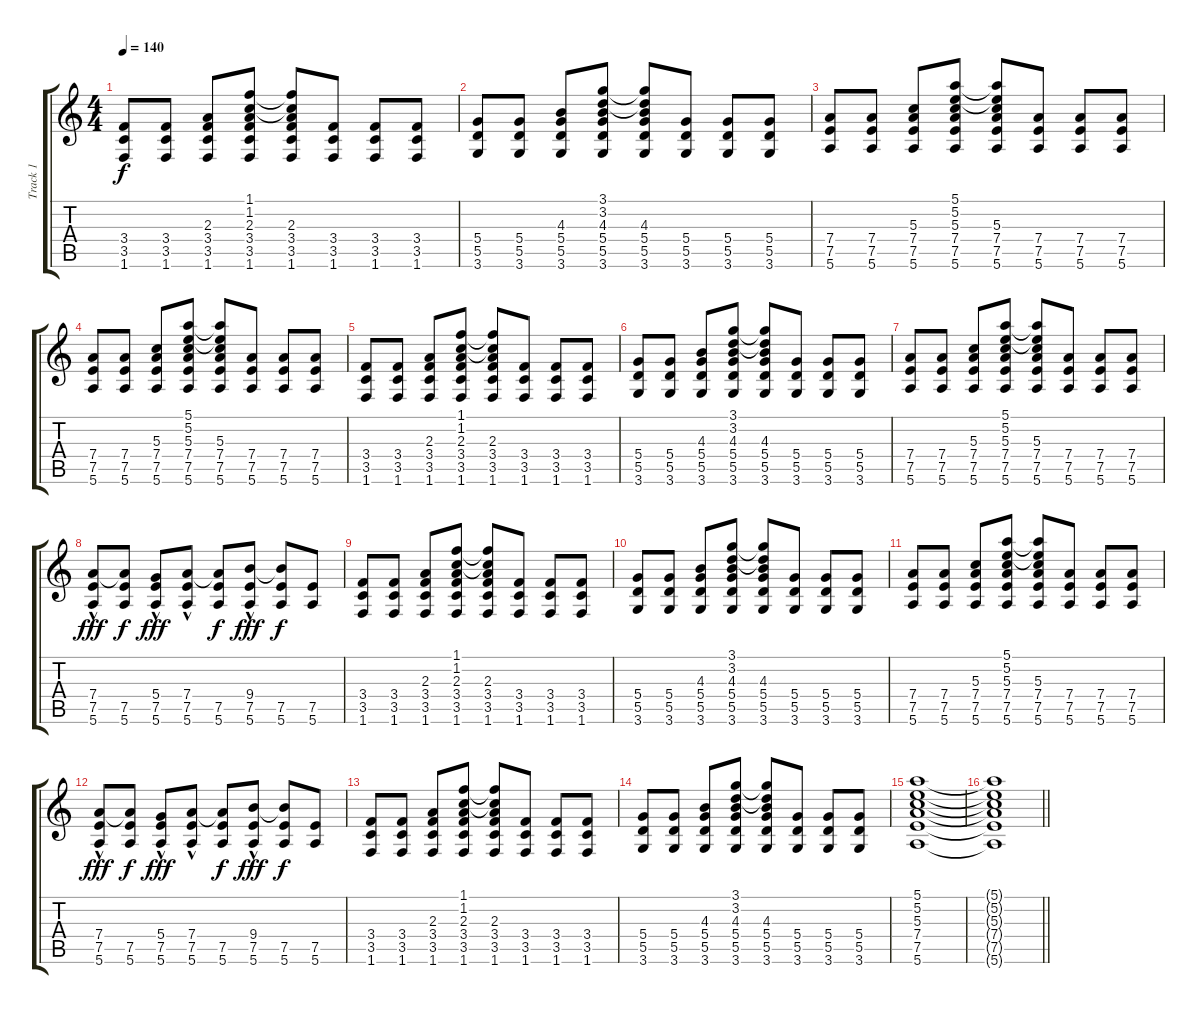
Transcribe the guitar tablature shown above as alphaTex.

\track ("Track 1" "Track 1") {instrument distortionguitar}
\staff {score tabs}
\tuning (E4 B3 G3 D3 A2 E2) {hide}
\ts (4 4)
\tempo 140
\clef g2
\ks c
(3.4 3.5 1.6).8{dy f} (3.4 3.5 1.6).8 (2.3 3.4 3.5 1.6).8 (1.1 1.2 2.3 3.4 3.5 1.6).8 (1.1{t} 1.2{t} 2.3 3.4 3.5 1.6).8 (3.4 3.5 1.6).8 (3.4 3.5 1.6).8 (3.4 3.5 1.6).8 |
(5.4 5.5 3.6).8 (5.4 5.5 3.6).8 (4.3 5.4 5.5 3.6).8 (3.1 3.2 4.3 5.4 5.5 3.6).8 (3.1{t} 3.2{t} 4.3 5.4 5.5 3.6).8 (5.4 5.5 3.6).8 (5.4 5.5 3.6).8 (5.4 5.5 3.6).8 |
(7.4 7.5 5.6).8 (7.4 7.5 5.6).8 (5.3 7.4 7.5 5.6).8 (5.1 5.2 5.3 7.4 7.5 5.6).8 (5.1{t} 5.2{t} 5.3 7.4 7.5 5.6).8 (7.4 7.5 5.6).8 (7.4 7.5 5.6).8 (7.4 7.5 5.6).8 |
(7.4 7.5 5.6).8 (7.4 7.5 5.6).8 (5.3 7.4 7.5 5.6).8 (5.1 5.2 5.3 7.4 7.5 5.6).8 (5.1{t} 5.2{t} 5.3 7.4 7.5 5.6).8 (7.4 7.5 5.6).8 (7.4 7.5 5.6).8 (7.4 7.5 5.6).8 |
(3.4 3.5 1.6).8 (3.4 3.5 1.6).8 (2.3 3.4 3.5 1.6).8 (1.1 1.2 2.3 3.4 3.5 1.6).8 (1.1{t} 1.2{t} 2.3 3.4 3.5 1.6).8 (3.4 3.5 1.6).8 (3.4 3.5 1.6).8 (3.4 3.5 1.6).8 |
(5.4 5.5 3.6).8 (5.4 5.5 3.6).8 (4.3 5.4 5.5 3.6).8 (3.1 3.2 4.3 5.4 5.5 3.6).8 (3.1{t} 3.2{t} 4.3 5.4 5.5 3.6).8 (5.4 5.5 3.6).8 (5.4 5.5 3.6).8 (5.4 5.5 3.6).8 |
(7.4 7.5 5.6).8 (7.4 7.5 5.6).8 (5.3 7.4 7.5 5.6).8 (5.1 5.2 5.3 7.4 7.5 5.6).8 (5.1{t} 5.2{t} 5.3 7.4 7.5 5.6).8 (7.4 7.5 5.6).8 (7.4 7.5 5.6).8 (7.4 7.5 5.6).8 |
(7.4{hac} 7.5 5.6).8{dy fff} (7.4{t} 7.5 5.6).8{dy f} (5.4{hac} 7.5 5.6).8{dy fff} (7.4{hac} 7.5 5.6).8 (7.4{t} 7.5 5.6).8{dy f} (9.4{hac} 7.5 5.6).8{dy fff} (9.4{t} 7.5 5.6).8{dy f} (7.5 5.6).8 |
(3.4 3.5 1.6).8 (3.4 3.5 1.6).8 (2.3 3.4 3.5 1.6).8 (1.1 1.2 2.3 3.4 3.5 1.6).8 (1.1{t} 1.2{t} 2.3 3.4 3.5 1.6).8 (3.4 3.5 1.6).8 (3.4 3.5 1.6).8 (3.4 3.5 1.6).8 |
(5.4 5.5 3.6).8 (5.4 5.5 3.6).8 (4.3 5.4 5.5 3.6).8 (3.1 3.2 4.3 5.4 5.5 3.6).8 (3.1{t} 3.2{t} 4.3 5.4 5.5 3.6).8 (5.4 5.5 3.6).8 (5.4 5.5 3.6).8 (5.4 5.5 3.6).8 |
(7.4 7.5 5.6).8 (7.4 7.5 5.6).8 (5.3 7.4 7.5 5.6).8 (5.1 5.2 5.3 7.4 7.5 5.6).8 (5.1{t} 5.2{t} 5.3 7.4 7.5 5.6).8 (7.4 7.5 5.6).8 (7.4 7.5 5.6).8 (7.4 7.5 5.6).8 |
(7.4{hac} 7.5 5.6).8{dy fff} (7.4{t} 7.5 5.6).8{dy f} (5.4{hac} 7.5 5.6).8{dy fff} (7.4{hac} 7.5 5.6).8 (7.4{t} 7.5 5.6).8{dy f} (9.4{hac} 7.5 5.6).8{dy fff} (9.4{t} 7.5 5.6).8{dy f} (7.5 5.6).8 |
(3.4 3.5 1.6).8 (3.4 3.5 1.6).8 (2.3 3.4 3.5 1.6).8 (1.1 1.2 2.3 3.4 3.5 1.6).8 (1.1{t} 1.2{t} 2.3 3.4 3.5 1.6).8 (3.4 3.5 1.6).8 (3.4 3.5 1.6).8 (3.4 3.5 1.6).8 |
(5.4 5.5 3.6).8 (5.4 5.5 3.6).8 (4.3 5.4 5.5 3.6).8 (3.1 3.2 4.3 5.4 5.5 3.6).8 (3.1{t} 3.2{t} 4.3 5.4 5.5 3.6).8 (5.4 5.5 3.6).8 (5.4 5.5 3.6).8 (5.4 5.5 3.6).8 |
(5.1 5.2 5.3 7.4 7.5 5.6).1 |
\barLineRight lightlight
(5.1{t} 5.2{t} 5.3{t} 7.4{t} 7.5{t} 5.6{t}).1
